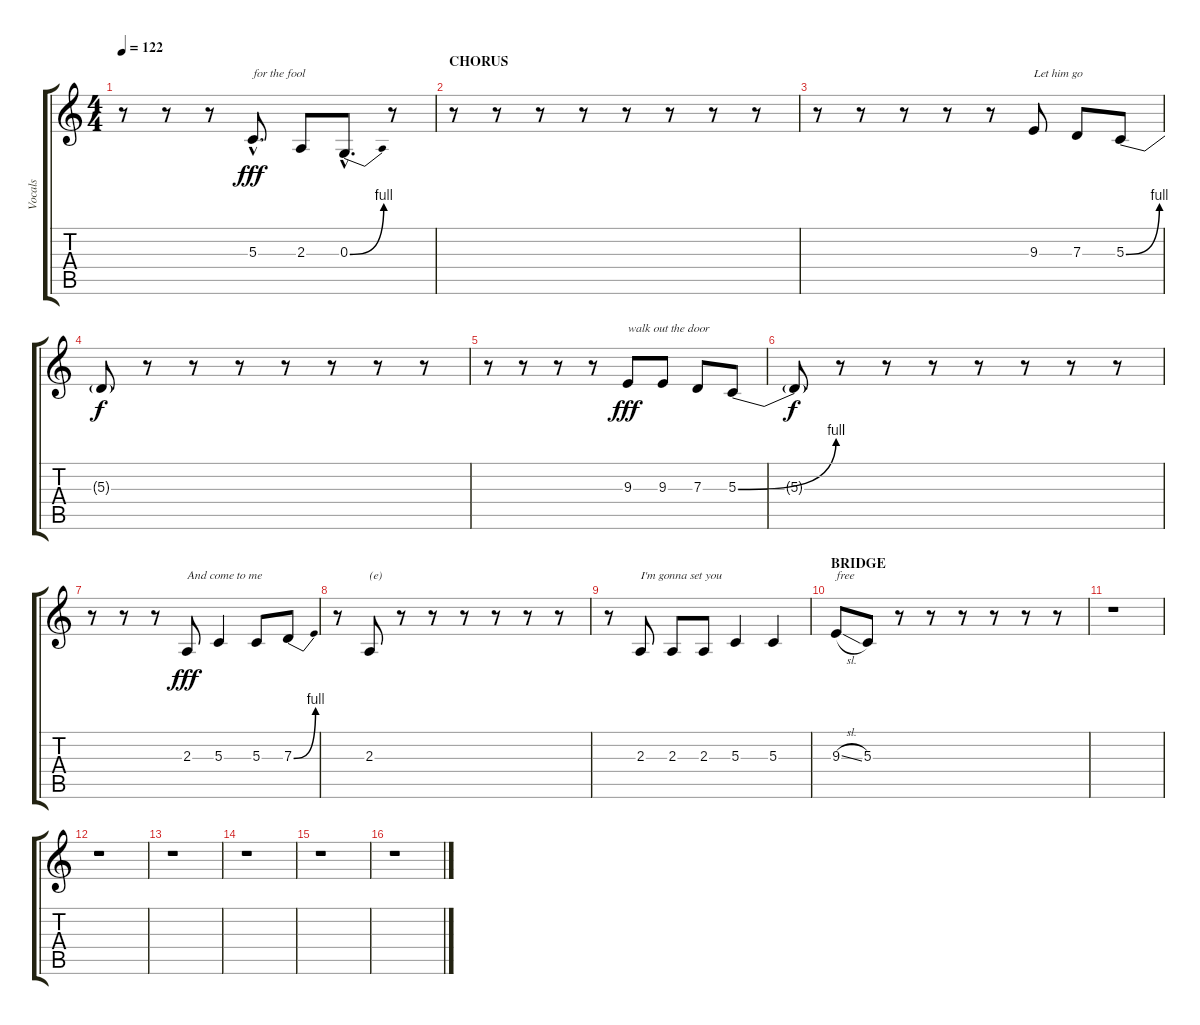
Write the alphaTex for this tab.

\track ("Vocals" "Vocals") {instrument bassoon}
\staff {score tabs}
\tuning (E4 B3 G3 D3 A2 E2) {hide}
\ts (4 4)
\tempo 122
\clef g2
\ks c
r.8{dy fff} r.8 r.8 5.3{hac}.8{d txt "for the fool"} 2.3.8 0.3{be (bend 0 0 60 4) hac}.8{d} r.8 |
\section ("" "CHORUS")
r.8 r.8 r.8 r.8 r.8 r.8 r.8 r.8 |
r.8 r.8 r.8 r.8 r.8 9.3.8{txt "Let him go"} 7.3.8 5.3{be (bend 0 0 60 4)}.8 |
5.3{t}.8{dy f} r.8 r.8 r.8 r.8 r.8 r.8 r.8 |
r.8 r.8 r.8 r.8 9.3.8{txt "walk out the door" dy fff} 9.3.8 7.3.8 5.3{be (bend 0 0 60 4)}.8 |
5.3{t}.8{dy f} r.8 r.8 r.8 r.8 r.8 r.8 r.8 |
r.8 r.8 r.8 2.3.8{txt "And come to me" dy fff} 5.3.4 5.3.8 7.3{be (bend 0 0 60 4)}.8 |
r.8 2.3.8{txt "(e)"} r.8 r.8 r.8 r.8 r.8 r.8 |
r.8 2.3.8{txt "I'm gonna set you"} 2.3.8 2.3.8 5.3.4 5.3.4 |
\section ("" "BRIDGE")
9.3{sl}.8{txt "free"} 5.3.8 r.8 r.8 r.8 r.8 r.8 r.8 |
r.1 |
r.1 |
r.1 |
r.1 |
r.1 |
r.1
